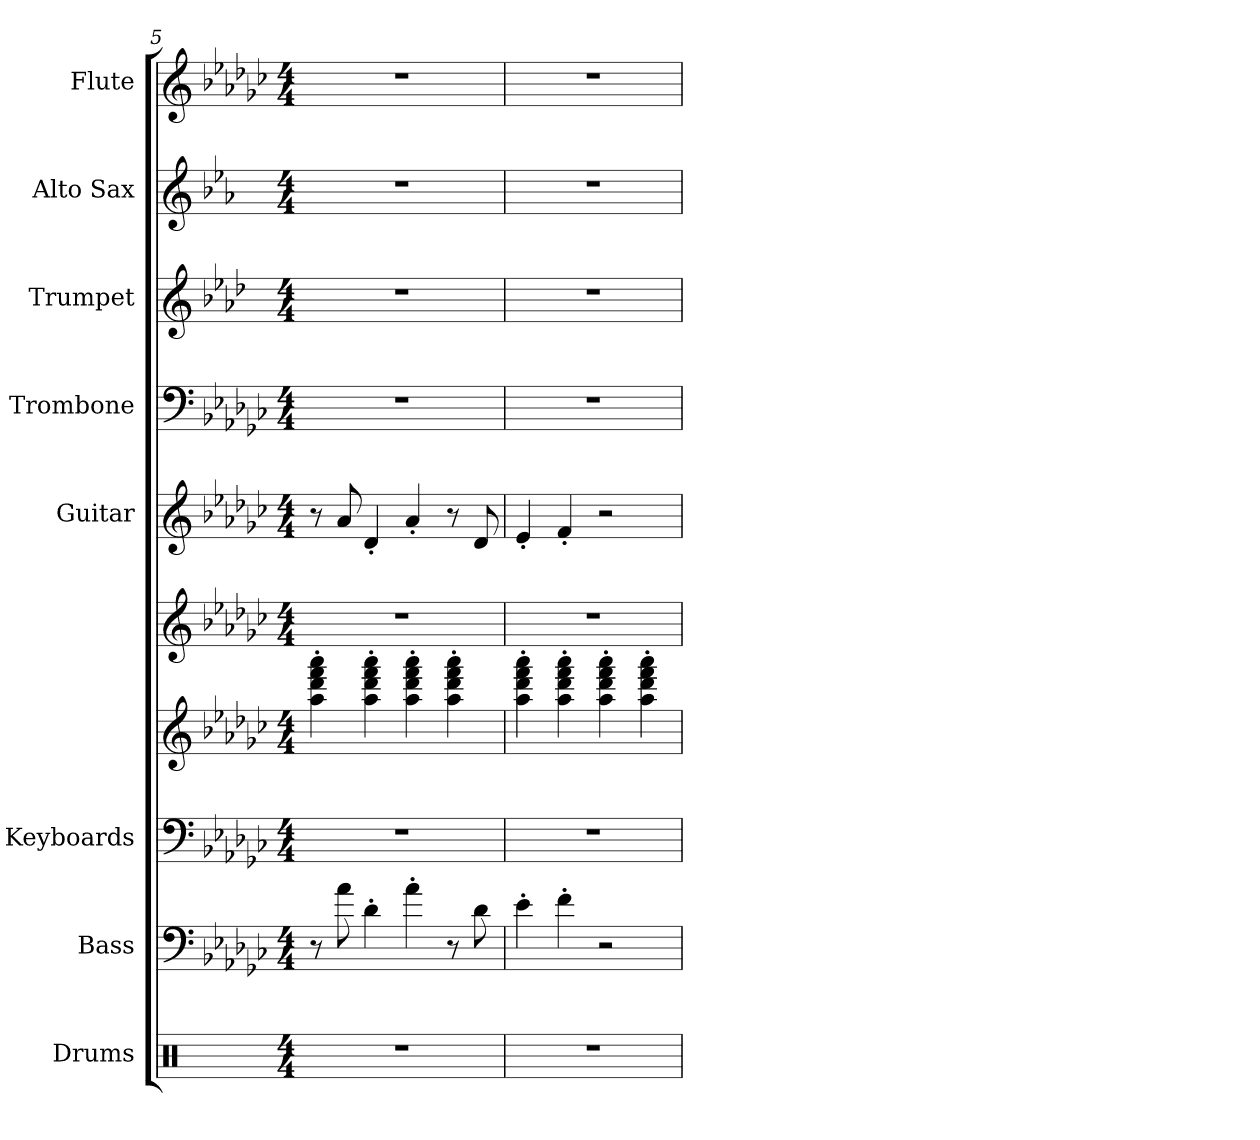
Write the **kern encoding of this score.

**kern	**kern	**kern	**kern	**kern	**kern	**kern	**kern	**kern	**kern
*part8	*part7	*part6	*part6	*part6	*part5	*part4	*part3	*part2	*part1
*staff10	*staff9	*staff8	*staff7	*staff6	*staff5	*staff4	*staff3	*staff2	*staff1
*I"Drums	*I"Bass	*I"Keyboards	*	*	*I"Guitar	*I"Trombone	*I"Trumpet	*I"Alto Sax	*I"Flute
*I'Dr.	*I'Bass	*I'Kbd.	*	*	*	*I'Tbn.	*I'Tpt.	*I'Alto Sax.	*I'Fl.
*clefX	*clefF4	*clefF4	*clefG2	*clefG2	*clefG2	*clefF4	*clefG2	*clefG2	*clefG2
*	*ITrd7c12	*	*	*	*ITrd7c12	*	*ITrd1c2	*ITrd5c9	*
*k[]	*k[b-e-a-d-g-c-]	*k[b-e-a-d-g-c-]	*k[b-e-a-d-g-c-]	*k[b-e-a-d-g-c-]	*k[b-e-a-d-g-c-]	*k[b-e-a-d-g-c-]	*k[b-e-a-d-g-c-]	*k[b-e-a-d-g-c-]	*k[b-e-a-d-g-c-]
*C:	*G-:	*G-:	*G-:	*G-:	*G-:	*G-:	*G-:	*G-:	*G-:
*M4/4	*M4/4	*M4/4	*M4/4	*M4/4	*M4/4	*M4/4	*M4/4	*M4/4	*M4/4
=5	=5	=5	=5	=5	=5	=5	=5	=5	=5
1r	8r	1r	4aa-i\' 4ddd-i' 4fffi' 4aaa-i'	1r	8r	1r	1r	1r	1r
.	8A-i\	.	.	.	8A-i/	.	.	.	.
.	4D-'i\	.	4aa-i\' 4ddd-i' 4fffi' 4aaa-i'	.	4D-'i/	.	.	.	.
.	4A-'i\	.	4aa-i\' 4ddd-i' 4fffi' 4aaa-i'	.	4A-'i/	.	.	.	.
.	8r	.	4aa-i\' 4ddd-i' 4fffi' 4aaa-i'	.	8r	.	.	.	.
.	8D-i\	.	.	.	8D-i/	.	.	.	.
=6	=6	=6	=6	=6	=6	=6	=6	=6	=6
1r	4E-'i\	1r	4aa-i\' 4ddd-i' 4fffi' 4aaa-i'	1r	4E-'i/	1r	1r	1r	1r
.	4F'i\	.	4aa-i\' 4ddd-i' 4fffi' 4aaa-i'	.	4F'i/	.	.	.	.
.	2r	.	4aa-i\' 4ddd-i' 4fffi' 4aaa-i'	.	2r	.	.	.	.
.	.	.	4aa-i\' 4ddd-i' 4fffi' 4aaa-i'	.	.	.	.	.	.
=	=	=	=	=	=	=	=	=	=
*-	*-	*-	*-	*-	*-	*-	*-	*-	*-
